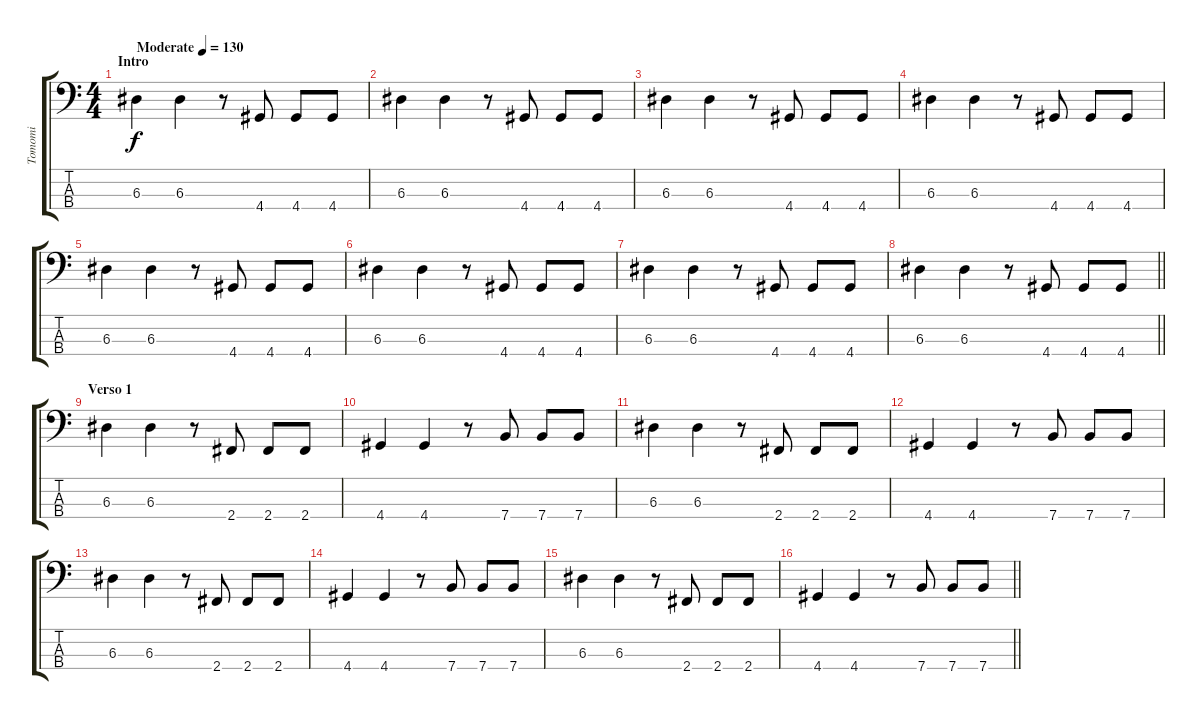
\track ("Tomomi" "Tomomi") {instrument electricbassfinger}
\staff {score tabs}
\tuning (G2 D2 A1 E1) {hide}
\ts (4 4)
\section ("" "Intro")
\tempo (130 "Moderate")
\clef f4
\ks c
6.3.4{dy f instrument electricbassfinger} 6.3.4 r.8 4.4.8 4.4.8 4.4.8 |
6.3.4 6.3.4 r.8 4.4.8 4.4.8 4.4.8 |
6.3.4 6.3.4 r.8 4.4.8 4.4.8 4.4.8 |
6.3.4 6.3.4 r.8 4.4.8 4.4.8 4.4.8 |
6.3.4 6.3.4 r.8 4.4.8 4.4.8 4.4.8 |
6.3.4 6.3.4 r.8 4.4.8 4.4.8 4.4.8 |
6.3.4 6.3.4 r.8 4.4.8 4.4.8 4.4.8 |
\barLineRight lightlight
6.3.4 6.3.4 r.8 4.4.8 4.4.8 4.4.8 |
\section ("" "Verso 1")
6.3.4 6.3.4 r.8 2.4.8 2.4.8 2.4.8 |
4.4.4 4.4.4 r.8 7.4.8 7.4.8 7.4.8 |
6.3.4 6.3.4 r.8 2.4.8 2.4.8 2.4.8 |
4.4.4 4.4.4 r.8 7.4.8 7.4.8 7.4.8 |
6.3.4 6.3.4 r.8 2.4.8 2.4.8 2.4.8 |
4.4.4 4.4.4 r.8 7.4.8 7.4.8 7.4.8 |
6.3.4 6.3.4 r.8 2.4.8 2.4.8 2.4.8 |
\barLineRight lightlight
4.4.4 4.4.4 r.8 7.4.8 7.4.8 7.4.8
